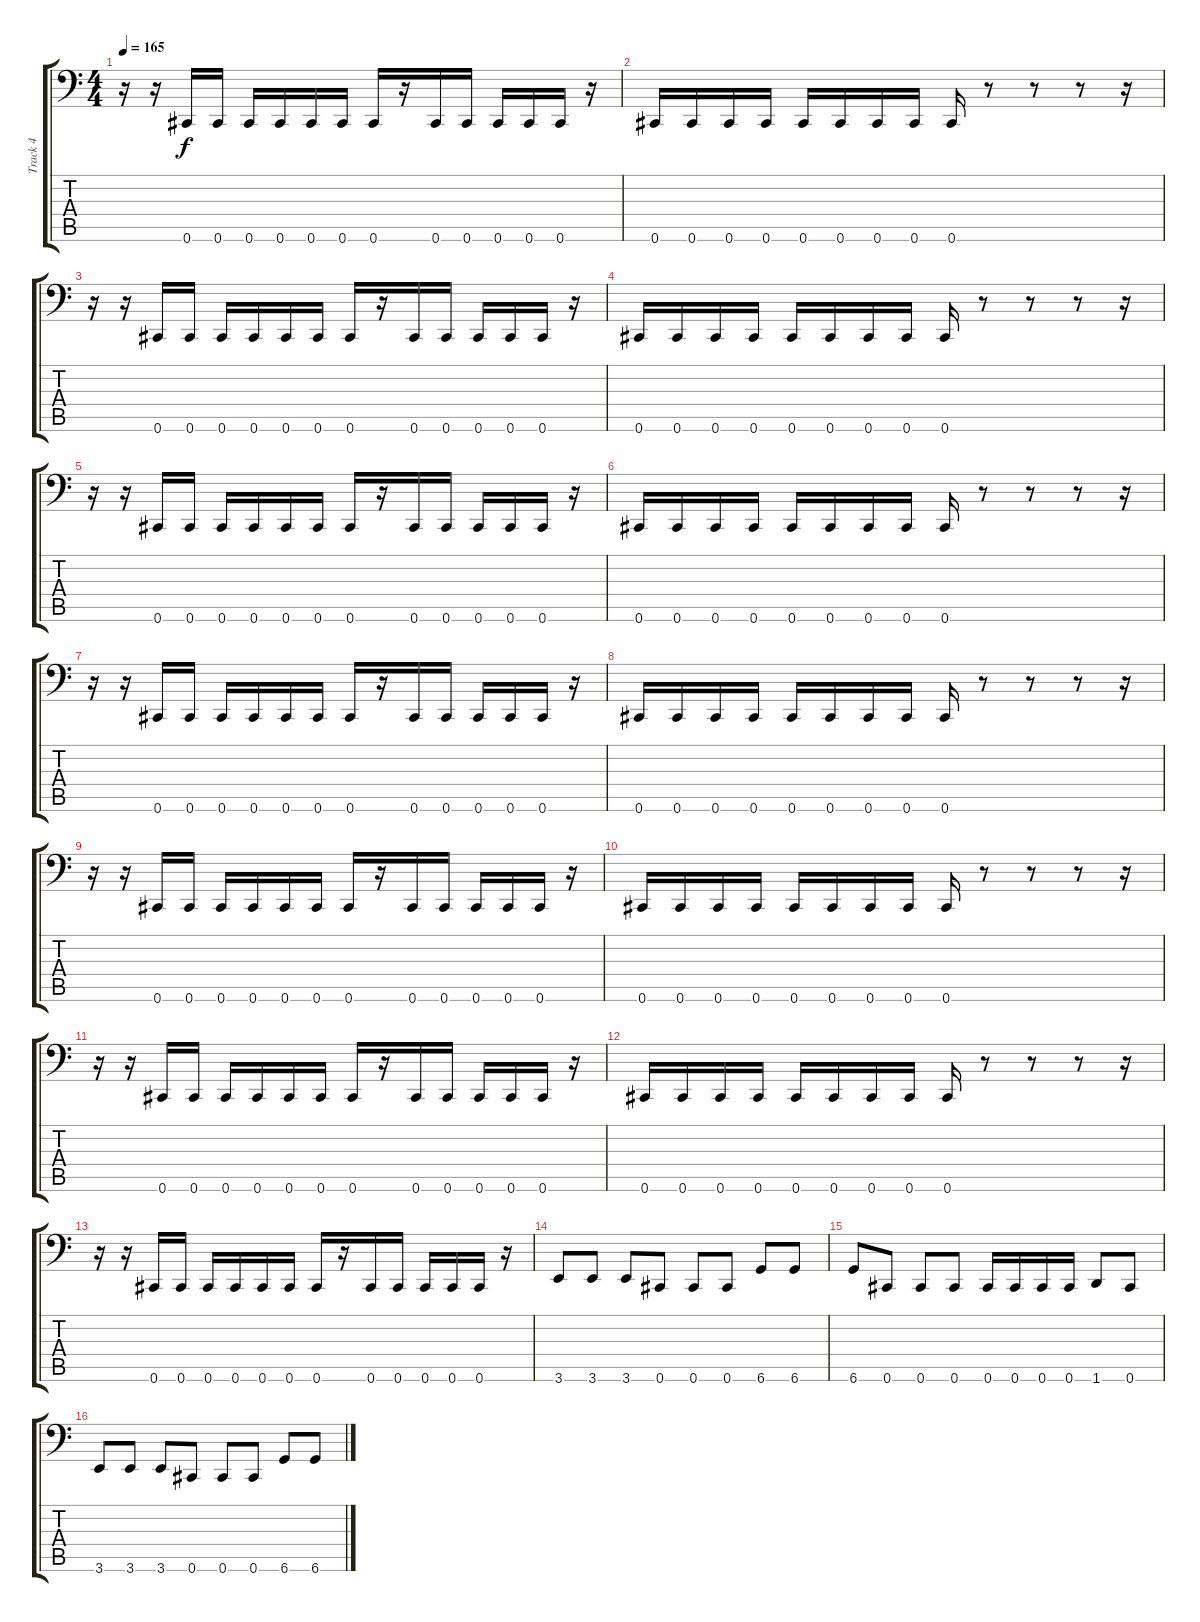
\track ("Track 4" "Track 4") {instrument electricbasspick}
\staff {score tabs}
\tuning (Eb3 Bb2 Gb2 Db2 Ab1 Db1) {hide}
\ts (4 4)
\tempo 165
\clef f4
\ks c
r.16{dy f} r.16 0.6.16 0.6.16 0.6.16 0.6.16 0.6.16 0.6.16 0.6.16 r.16 0.6.16 0.6.16 0.6.16 0.6.16 0.6.16 r.16 |
0.6.16 0.6.16 0.6.16 0.6.16 0.6.16 0.6.16 0.6.16 0.6.16 0.6.16 r.8 r.8 r.8 r.16 |
r.16 r.16 0.6.16 0.6.16 0.6.16 0.6.16 0.6.16 0.6.16 0.6.16 r.16 0.6.16 0.6.16 0.6.16 0.6.16 0.6.16 r.16 |
0.6.16 0.6.16 0.6.16 0.6.16 0.6.16 0.6.16 0.6.16 0.6.16 0.6.16 r.8 r.8 r.8 r.16 |
r.16 r.16 0.6.16 0.6.16 0.6.16 0.6.16 0.6.16 0.6.16 0.6.16 r.16 0.6.16 0.6.16 0.6.16 0.6.16 0.6.16 r.16 |
0.6.16 0.6.16 0.6.16 0.6.16 0.6.16 0.6.16 0.6.16 0.6.16 0.6.16 r.8 r.8 r.8 r.16 |
r.16 r.16 0.6.16 0.6.16 0.6.16 0.6.16 0.6.16 0.6.16 0.6.16 r.16 0.6.16 0.6.16 0.6.16 0.6.16 0.6.16 r.16 |
0.6.16 0.6.16 0.6.16 0.6.16 0.6.16 0.6.16 0.6.16 0.6.16 0.6.16 r.8 r.8 r.8 r.16 |
r.16 r.16 0.6.16 0.6.16 0.6.16 0.6.16 0.6.16 0.6.16 0.6.16 r.16 0.6.16 0.6.16 0.6.16 0.6.16 0.6.16 r.16 |
0.6.16 0.6.16 0.6.16 0.6.16 0.6.16 0.6.16 0.6.16 0.6.16 0.6.16 r.8 r.8 r.8 r.16 |
r.16 r.16 0.6.16 0.6.16 0.6.16 0.6.16 0.6.16 0.6.16 0.6.16 r.16 0.6.16 0.6.16 0.6.16 0.6.16 0.6.16 r.16 |
0.6.16 0.6.16 0.6.16 0.6.16 0.6.16 0.6.16 0.6.16 0.6.16 0.6.16 r.8 r.8 r.8 r.16 |
r.16 r.16 0.6.16 0.6.16 0.6.16 0.6.16 0.6.16 0.6.16 0.6.16 r.16 0.6.16 0.6.16 0.6.16 0.6.16 0.6.16 r.16 |
3.6.8 3.6.8 3.6.8 0.6.8 0.6.8 0.6.8 6.6.8 6.6.8 |
6.6.8 0.6.8 0.6.8 0.6.8 0.6.16 0.6.16 0.6.16 0.6.16 1.6.8 0.6.8 |
3.6.8 3.6.8 3.6.8 0.6.8 0.6.8 0.6.8 6.6.8 6.6.8
